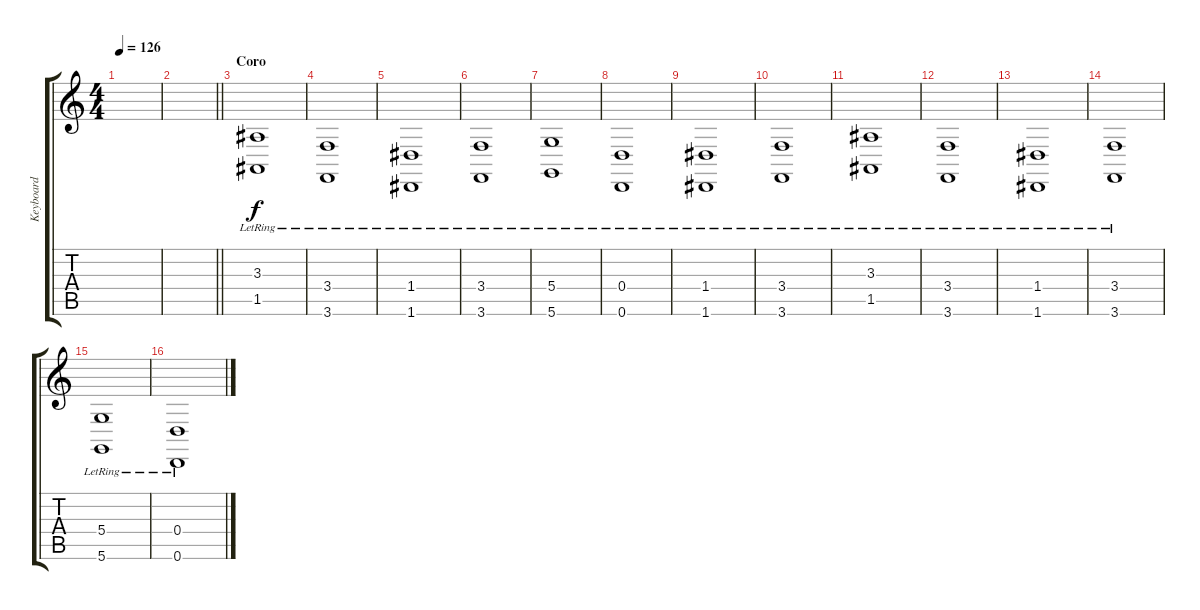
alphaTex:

\track ("Keyboard" "Keyboard") {instrument stringensemble1}
\staff {score tabs}
\tuning (E4 B3 G3 D3 A2 D2) {hide}
\ts (4 4)
\tempo 126
\clef g2
\ks c
|
\barLineRight lightlight
|
\section ("" "Coro")
(3.3{lr} 1.5{lr}).1 |
(3.4{lr} 3.6{lr}).1 |
(1.4{lr} 1.6{lr}).1 |
(3.4{lr} 3.6{lr}).1 |
(5.4{lr} 5.6{lr}).1 |
(0.4{lr} 0.6{lr}).1 |
(1.4{lr} 1.6{lr}).1 |
(3.4{lr} 3.6{lr}).1 |
(3.3{lr} 1.5{lr}).1 |
(3.4{lr} 3.6{lr}).1 |
(1.4{lr} 1.6{lr}).1 |
(3.4{lr} 3.6{lr}).1 |
(5.4{lr} 5.6{lr}).1 |
(0.4{lr} 0.6{lr}).1
